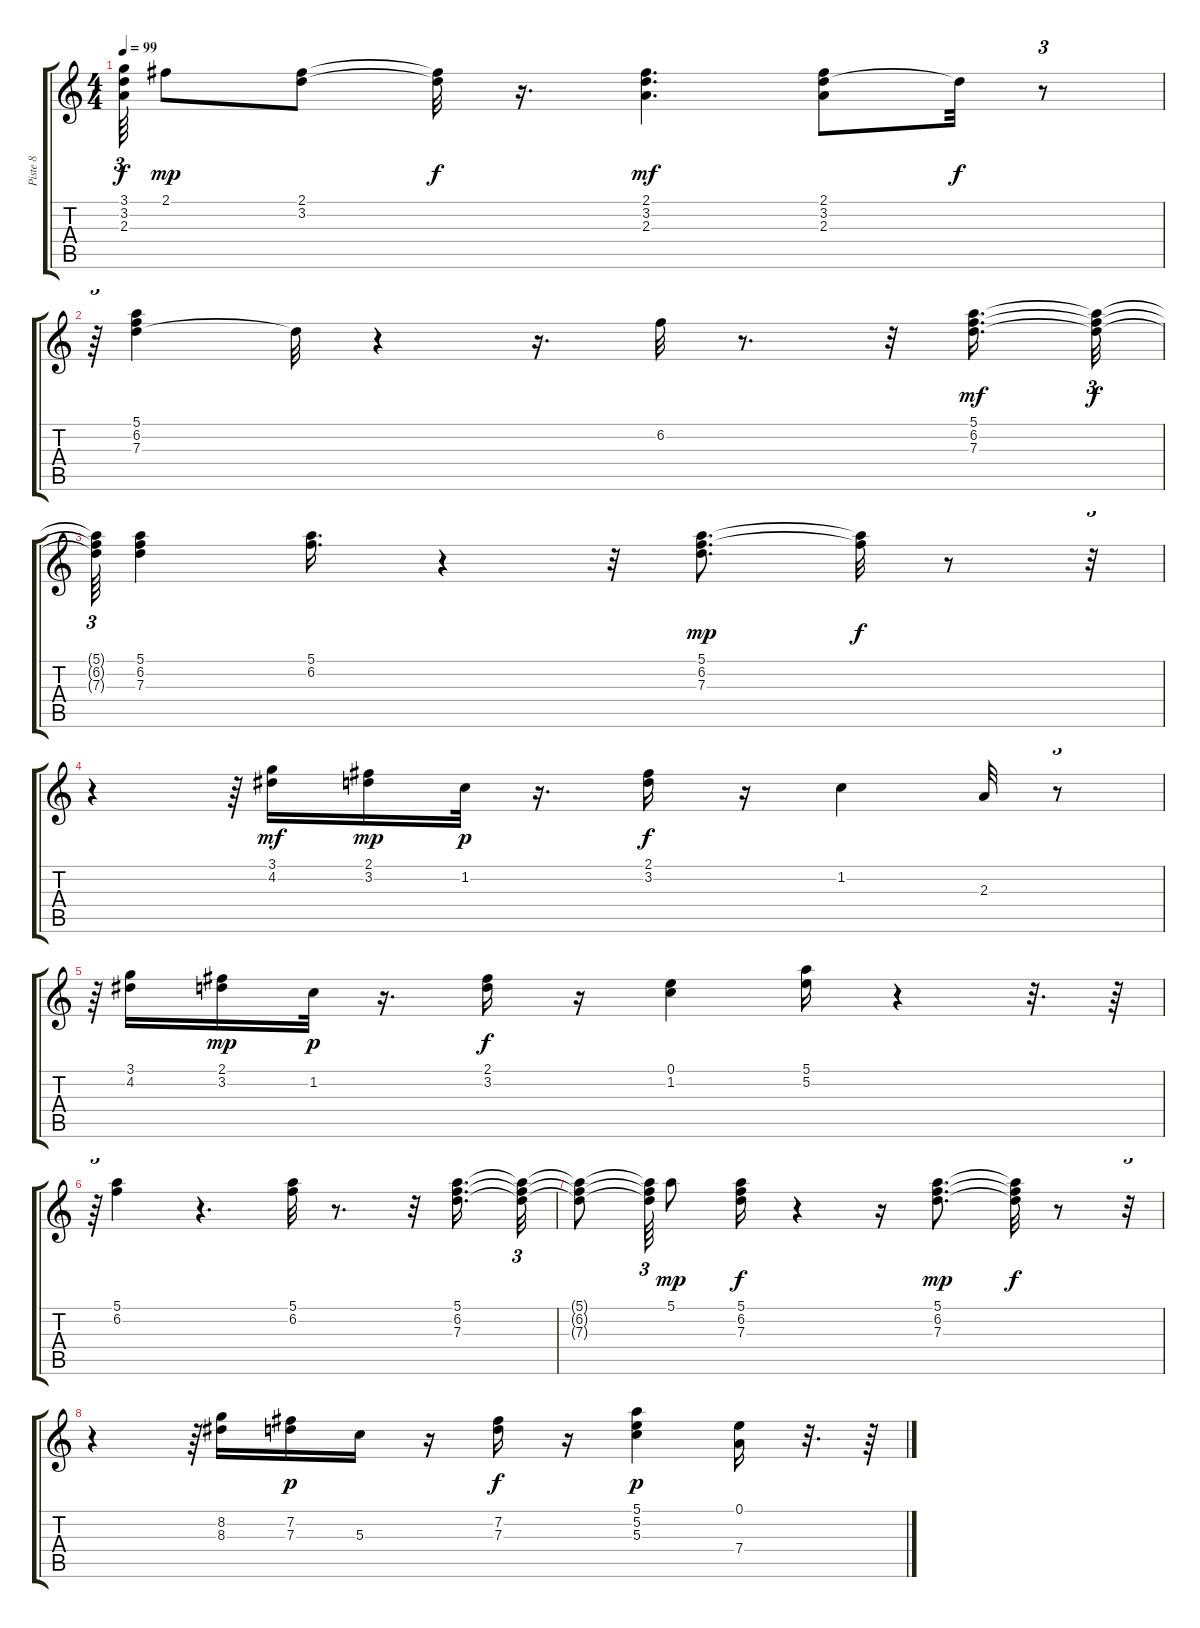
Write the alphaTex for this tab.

\track ("Piste 8" "Piste 8") {instrument electricguitarclean}
\staff {score tabs}
\tuning (E4 B3 G3 D3 A2 E2) {hide}
\ts (4 4)
\tempo 99
\clef g2
\ks c
(3.1{t} 3.2{t} 2.3{t}).64{tu (3 2) dy f} 2.1.8{dy mp} (2.1 3.2).8 (2.1{t} 3.2{t}).32{dy f} r.16{d} (2.1 3.2 2.3).4{d dy mf} (2.1 3.2 2.3).8 3.2{t}.32{dy f} r.8{tu (3 2)} |
r.64{tu (3 2)} (5.1 6.2 7.3).4 7.3{t}.32 r.4 r.16{d} 6.2.32 r.8{d} r.32 (5.1 6.2 7.3).16{d dy mf} (5.1{t} 6.2{t} 7.3{t}).32{tu (3 2) dy f} |
(5.1{t} 6.2{t} 7.3{t}).64{tu (3 2)} (5.1 6.2 7.3).4 (5.1 6.2).16{d} r.4 r.32 (5.1 6.2 7.3).8{d dy mp} (5.1{t} 6.2{t}).32{dy f} r.8 r.32{tu (3 2)} |
r.4 r.64{tu (3 2)} (3.1 4.2).16{dy mf} (2.1 3.2).16{dy mp} 1.2.32{dy p} r.16{d} (2.1 3.2).16{dy f} r.16 1.2.4 2.3.32 r.8{tu (3 2)} |
r.64{tu (3 2)} (3.1 4.2).16 (2.1 3.2).16{dy mp} 1.2.32{dy p} r.16{d} (2.1 3.2).16{dy f} r.16 (0.1 1.2).4 (5.1 5.2).16 r.4 r.32{d} r.64 |
r.64{tu (3 2)} (5.1 6.2).4 r.4{d} (5.1 6.2).32 r.8{d} r.32 (5.1 6.2 7.3).16{d} (5.1{t} 6.2{t} 7.3{t}).32{tu (3 2)} |
(5.1{t} 6.2{t} 7.3{t}).8 (5.1{t} 6.2{t} 7.3{t}).64{tu (3 2)} 5.1.8{dy mp} (5.1 6.2 7.3).16{dy f} r.4 r.16 (5.1 6.2 7.3).8{d dy mp} (5.1{t} 6.2{t} 7.3{t}).32{dy f} r.8 r.32{tu (3 2)} |
r.4 r.64{tu (3 2)} (8.2 8.3).16 (7.2 7.3).16{dy p} 5.3.16 r.16 (7.2 7.3).16{dy f} r.16 (5.1 5.2 5.3).4{dy p} (0.1 7.4).16 r.32{d} r.64
